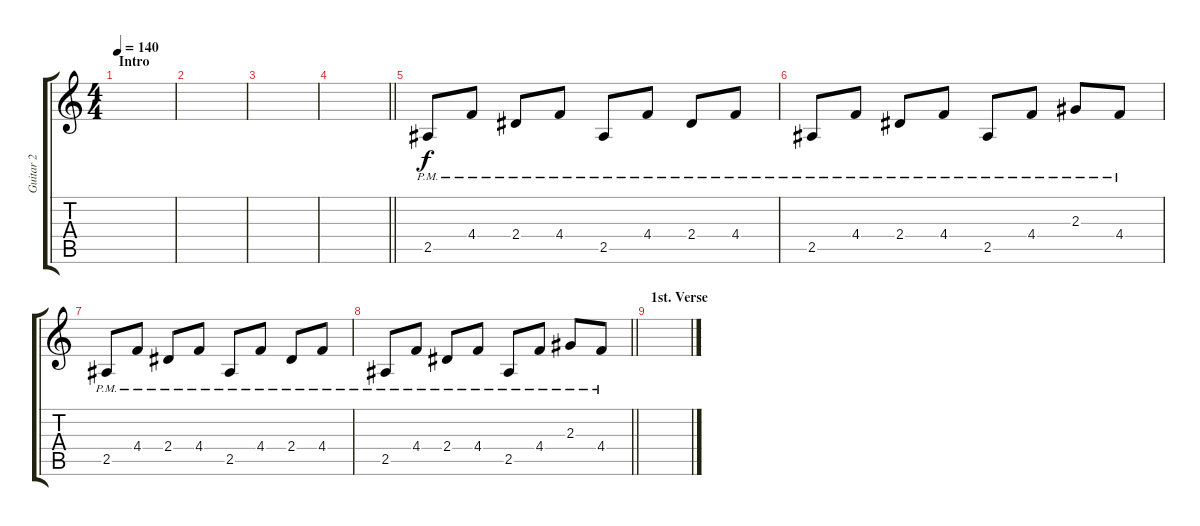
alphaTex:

\track ("Guitar 2" "Guitar 2") {instrument overdrivenguitar}
\staff {score tabs}
\tuning (Eb4 Bb3 Gb3 Db3 Ab2 Db2) {hide}
\ts (4 4)
\section ("" "Intro")
\tempo 140
\clef g2
\ks c
|
|
|
\barLineRight lightlight
|
2.5{pm}.8 4.4{pm}.8 2.4{pm}.8 4.4{pm}.8 2.5{pm}.8 4.4{pm}.8 2.4{pm}.8 4.4{pm}.8 |
2.5{pm}.8 4.4{pm}.8 2.4{pm}.8 4.4{pm}.8 2.5{pm}.8 4.4{pm}.8 2.3{pm}.8 4.4{pm}.8 |
2.5{pm}.8 4.4{pm}.8 2.4{pm}.8 4.4{pm}.8 2.5{pm}.8 4.4{pm}.8 2.4{pm}.8 4.4{pm}.8 |
\barLineRight lightlight
2.5{pm}.8 4.4{pm}.8 2.4{pm}.8 4.4{pm}.8 2.5{pm}.8 4.4{pm}.8 2.3{pm}.8 4.4{pm}.8 |
\section ("" "1st. Verse")
